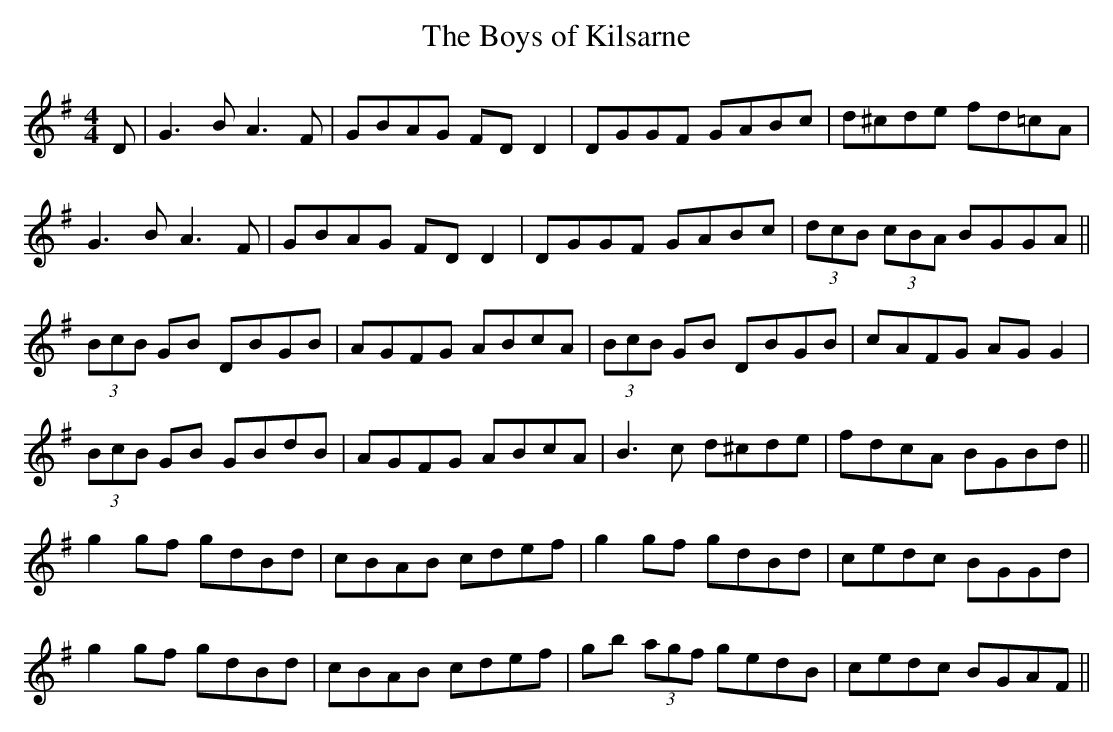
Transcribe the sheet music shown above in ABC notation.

X:1
T:Boys of Kilsarne, The
M:4/4
L:1/8
K:G
D|G3 B A3 F|GBAG FD D2|DGGF GABc|d^cde fd=cA|!
G3 B A3 F|GBAG FD D2|DGGF GABc|(3dcB (3cBA BGGA||!
(3BcB GB DBGB|AGFG ABcA|(3BcB GB DBGB|cAFG AG G2|!
(3BcB GB GBdB|AGFG ABcA|B3 c d^cde|fdcA BGBd||!
g2 gf gdBd|cBAB cdef|g2 gf gdBd|cedc BGGd|!
g2 gf gdBd|cBAB cdef|gb (3agf gedB|cedc BGAF||!
